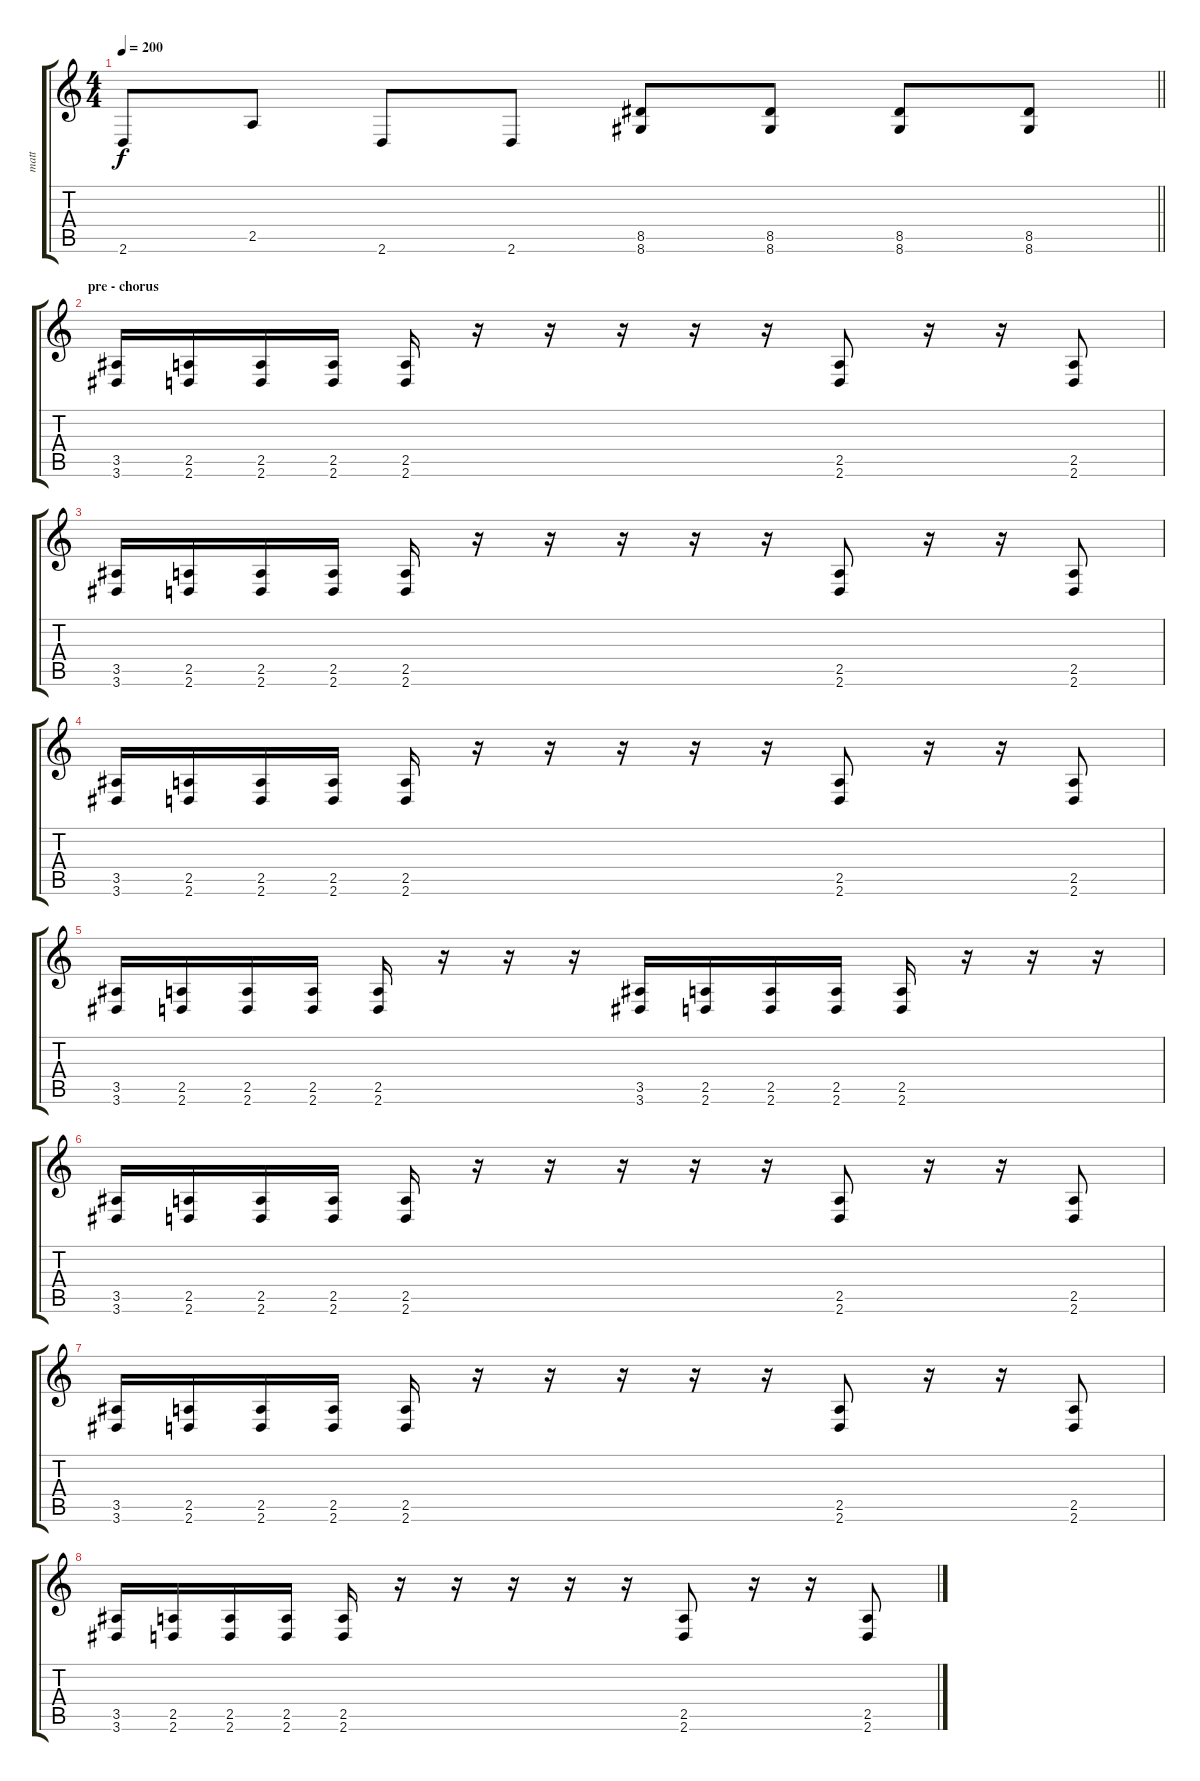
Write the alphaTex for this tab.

\track ("matt" "matt") {instrument distortionguitar}
\staff {score tabs}
\tuning (D4 A3 F3 C3 G2 C2) {hide}
\ts (4 4)
\tempo 200
\clef g2
\barLineRight lightlight
\ks c
2.6.8{dy f} 2.5.8 2.6.8 2.6.8 (8.5 8.6).8 (8.5 8.6).8 (8.5 8.6).8 (8.5 8.6).8 |
\section ("" "pre - chorus")
(3.5 3.6).16 (2.5 2.6).16 (2.5 2.6).16 (2.5 2.6).16 (2.5 2.6).16 r.16 r.16 r.16 r.16 r.16 (2.5 2.6).8 r.16 r.16 (2.5 2.6).8 |
(3.5 3.6).16 (2.5 2.6).16 (2.5 2.6).16 (2.5 2.6).16 (2.5 2.6).16 r.16 r.16 r.16 r.16 r.16 (2.5 2.6).8 r.16 r.16 (2.5 2.6).8 |
(3.5 3.6).16 (2.5 2.6).16 (2.5 2.6).16 (2.5 2.6).16 (2.5 2.6).16 r.16 r.16 r.16 r.16 r.16 (2.5 2.6).8 r.16 r.16 (2.5 2.6).8 |
(3.5 3.6).16 (2.5 2.6).16 (2.5 2.6).16 (2.5 2.6).16 (2.5 2.6).16 r.16 r.16 r.16 (3.5 3.6).16 (2.5 2.6).16 (2.5 2.6).16 (2.5 2.6).16 (2.5 2.6).16 r.16 r.16 r.16 |
(3.5 3.6).16 (2.5 2.6).16 (2.5 2.6).16 (2.5 2.6).16 (2.5 2.6).16 r.16 r.16 r.16 r.16 r.16 (2.5 2.6).8 r.16 r.16 (2.5 2.6).8 |
(3.5 3.6).16 (2.5 2.6).16 (2.5 2.6).16 (2.5 2.6).16 (2.5 2.6).16 r.16 r.16 r.16 r.16 r.16 (2.5 2.6).8 r.16 r.16 (2.5 2.6).8 |
(3.5 3.6).16 (2.5 2.6).16 (2.5 2.6).16 (2.5 2.6).16 (2.5 2.6).16 r.16 r.16 r.16 r.16 r.16 (2.5 2.6).8 r.16 r.16 (2.5 2.6).8
